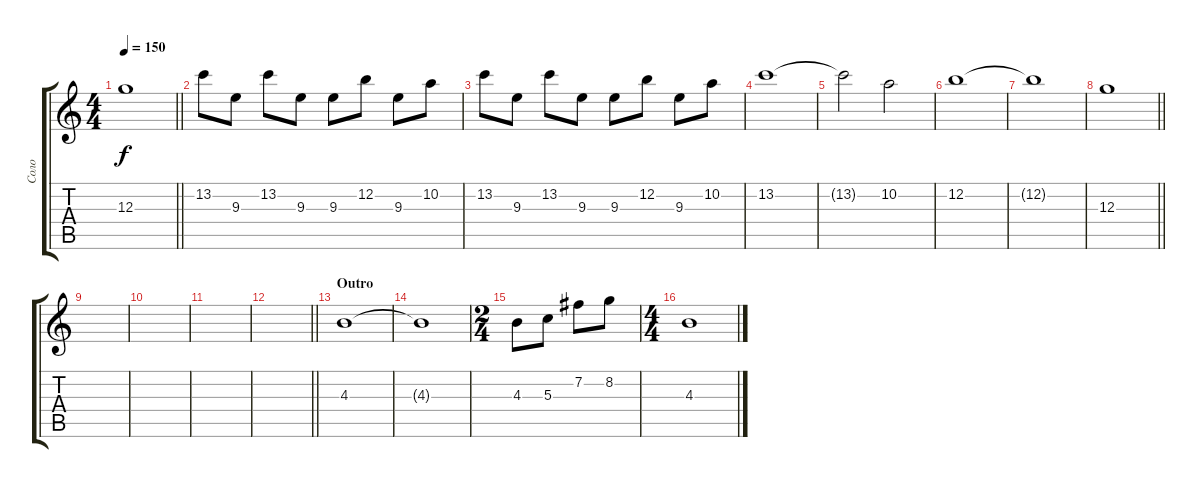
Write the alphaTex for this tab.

\track ("Соло" "Соло") {instrument distortionguitar}
\staff {score tabs}
\tuning (E4 B3 G3 D3 A2 E2) {hide}
\ts (4 4)
\tempo 150
\clef g2
\barLineRight lightlight
\ks c
12.3.1{dy f} |
\section ("" " ")
13.2.8 9.3.8 13.2.8 9.3.8 9.3.8 12.2.8 9.3.8 10.2.8 |
13.2.8 9.3.8 13.2.8 9.3.8 9.3.8 12.2.8 9.3.8 10.2.8 |
13.2.1 |
13.2{t}.2 10.2.2 |
12.2.1 |
12.2{t}.1 |
\barLineRight lightlight
12.3.1 |
\section ("" " ")
|
|
|
\barLineRight lightlight
|
\section ("" "Outro")
4.3.1 |
4.3{t}.1 |
\ts (2 4)
4.3.8 5.3.8 7.2.8 8.2.8 |
\ts (4 4)
4.3.1
